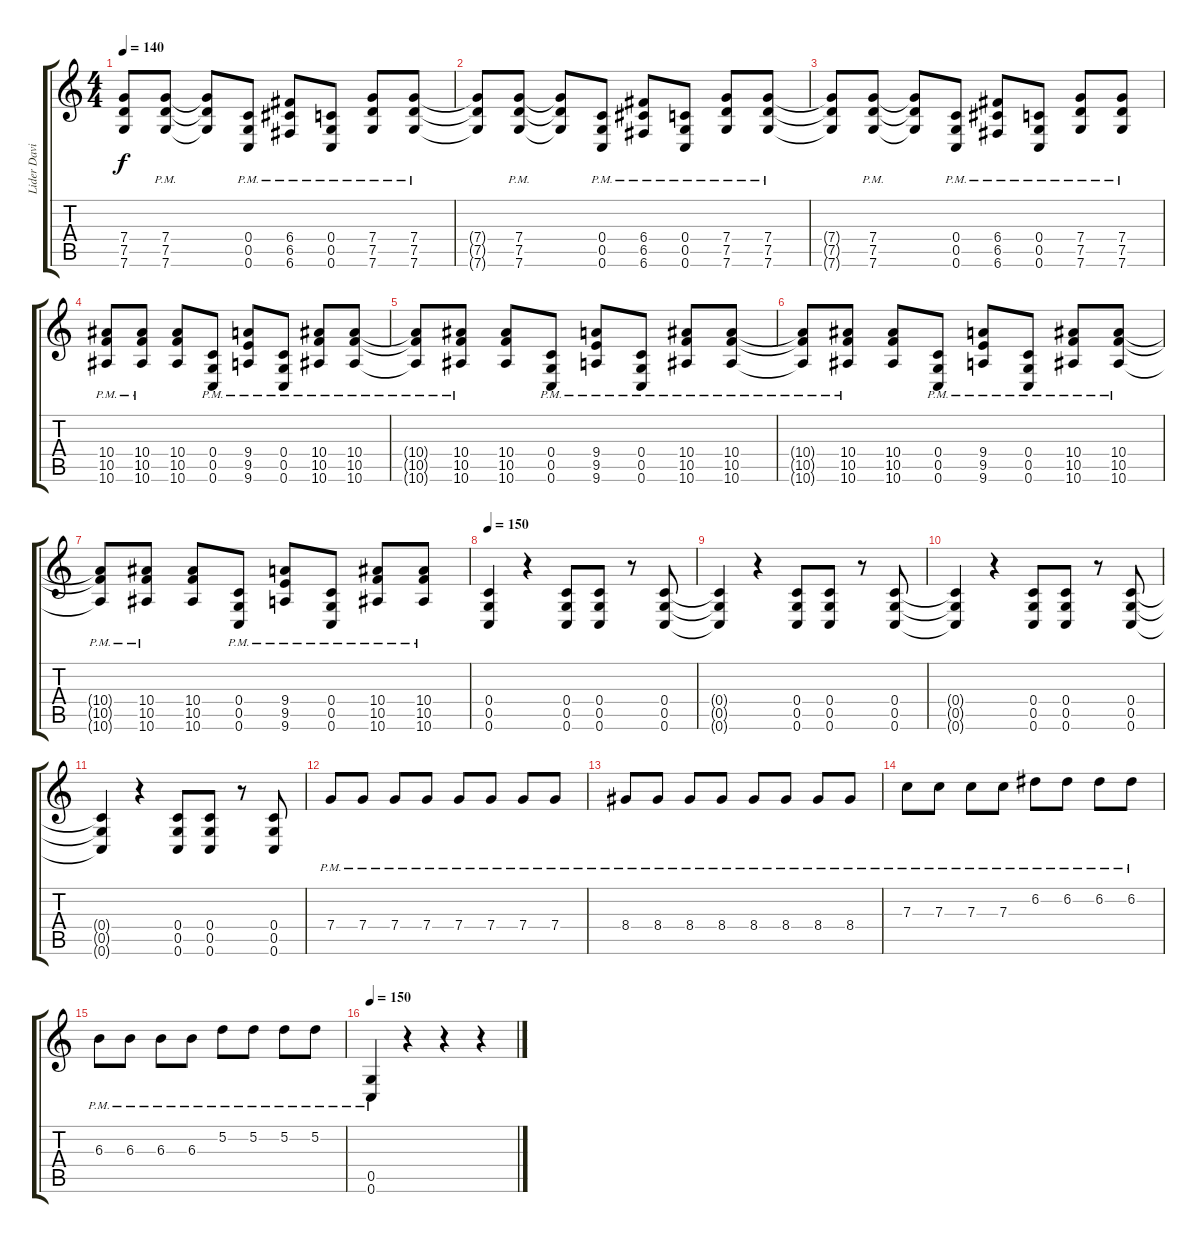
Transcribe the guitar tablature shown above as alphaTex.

\track ("Lider David" "Lider Davi") {instrument overdrivenguitar}
\staff {score tabs}
\tuning (D4 A3 F3 C3 G2 C2) {hide}
\ts (4 4)
\tempo 140
\clef g2
\ks c
(7.4{t} 7.5{t} 7.6{t}).8{dy f} (7.4{pm} 7.5{pm} 7.6{pm}).8 (7.4{t} 7.5{t} 7.6{t}).8 (0.4{pm} 0.5{pm} 0.6{pm}).8 (6.4{pm} 6.5{pm} 6.6{pm}).8 (0.4{pm} 0.5{pm} 0.6{pm}).8 (7.4{pm} 7.5{pm} 7.6{pm}).8 (7.4{pm} 7.5{pm} 7.6{pm}).8 |
(7.4{t} 7.5{t} 7.6{t}).8 (7.4{pm} 7.5{pm} 7.6{pm}).8 (7.4{t} 7.5{t} 7.6{t}).8 (0.4{pm} 0.5{pm} 0.6{pm}).8 (6.4{pm} 6.5{pm} 6.6{pm}).8 (0.4{pm} 0.5{pm} 0.6{pm}).8 (7.4{pm} 7.5{pm} 7.6{pm}).8 (7.4{pm} 7.5{pm} 7.6{pm}).8 |
(7.4{t} 7.5{t} 7.6{t}).8 (7.4{pm} 7.5{pm} 7.6{pm}).8 (7.4{t} 7.5{t} 7.6{t}).8 (0.4{pm} 0.5{pm} 0.6{pm}).8 (6.4{pm} 6.5{pm} 6.6{pm}).8 (0.4{pm} 0.5{pm} 0.6{pm}).8 (7.4{pm} 7.5{pm} 7.6{pm}).8 (7.4{pm} 7.5{pm} 7.6{pm}).8 |
(10.4{pm} 10.5{pm} 10.6{pm}).8 (10.4{pm} 10.5{pm} 10.6{pm}).8 (10.4 10.5 10.6).8 (0.4{pm} 0.5{pm} 0.6{pm}).8 (9.4{pm} 9.5{pm} 9.6{pm}).8 (0.4{pm} 0.5{pm} 0.6{pm}).8 (10.4{pm} 10.5{pm} 10.6{pm}).8 (10.4{pm} 10.5{pm} 10.6{pm}).8 |
(10.4{pm t} 10.5{pm t} 10.6{pm t}).8 (10.4{pm} 10.5{pm} 10.6{pm}).8 (10.4 10.5 10.6).8 (0.4{pm} 0.5{pm} 0.6{pm}).8 (9.4{pm} 9.5{pm} 9.6{pm}).8 (0.4{pm} 0.5{pm} 0.6{pm}).8 (10.4{pm} 10.5{pm} 10.6{pm}).8 (10.4{pm} 10.5{pm} 10.6{pm}).8 |
(10.4{pm t} 10.5{pm t} 10.6{pm t}).8 (10.4{pm} 10.5{pm} 10.6{pm}).8 (10.4 10.5 10.6).8 (0.4{pm} 0.5{pm} 0.6{pm}).8 (9.4{pm} 9.5{pm} 9.6{pm}).8 (0.4{pm} 0.5{pm} 0.6{pm}).8 (10.4{pm} 10.5{pm} 10.6{pm}).8 (10.4{pm} 10.5{pm} 10.6{pm}).8 |
(10.4{pm t} 10.5{pm t} 10.6{pm t}).8 (10.4{pm} 10.5{pm} 10.6{pm}).8 (10.4 10.5 10.6).8 (0.4{pm} 0.5{pm} 0.6{pm}).8 (9.4{pm} 9.5{pm} 9.6{pm}).8 (0.4{pm} 0.5{pm} 0.6{pm}).8 (10.4{pm} 10.5{pm} 10.6{pm}).8 (10.4{pm} 10.5{pm} 10.6{pm}).8 |
\tempo 150
(0.4 0.5 0.6).4 r.4 (0.4 0.5 0.6).8 (0.4 0.5 0.6).8 r.8 (0.4 0.5 0.6).8 |
(0.4{t} 0.5{t} 0.6{t}).4 r.4 (0.4 0.5 0.6).8 (0.4 0.5 0.6).8 r.8 (0.4 0.5 0.6).8 |
(0.4{t} 0.5{t} 0.6{t}).4 r.4 (0.4 0.5 0.6).8 (0.4 0.5 0.6).8 r.8 (0.4 0.5 0.6).8 |
(0.4{t} 0.5{t} 0.6{t}).4 r.4 (0.4 0.5 0.6).8 (0.4 0.5 0.6).8 r.8 (0.4 0.5 0.6).8 |
7.4{pm}.8 7.4{pm}.8 7.4{pm}.8 7.4{pm}.8 7.4{pm}.8 7.4{pm}.8 7.4{pm}.8 7.4{pm}.8 |
8.4{pm}.8 8.4{pm}.8 8.4{pm}.8 8.4{pm}.8 8.4{pm}.8 8.4{pm}.8 8.4{pm}.8 8.4{pm}.8 |
7.3{pm}.8 7.3{pm}.8 7.3{pm}.8 7.3{pm}.8 6.2{pm}.8 6.2{pm}.8 6.2{pm}.8 6.2{pm}.8 |
6.3{pm}.8 6.3{pm}.8 6.3{pm}.8 6.3{pm}.8 5.2{pm}.8 5.2{pm}.8 5.2{pm}.8 5.2{pm}.8 |
\tempo 150
(0.5{pm} 0.6{pm}).4 r.4 r.4 r.4
